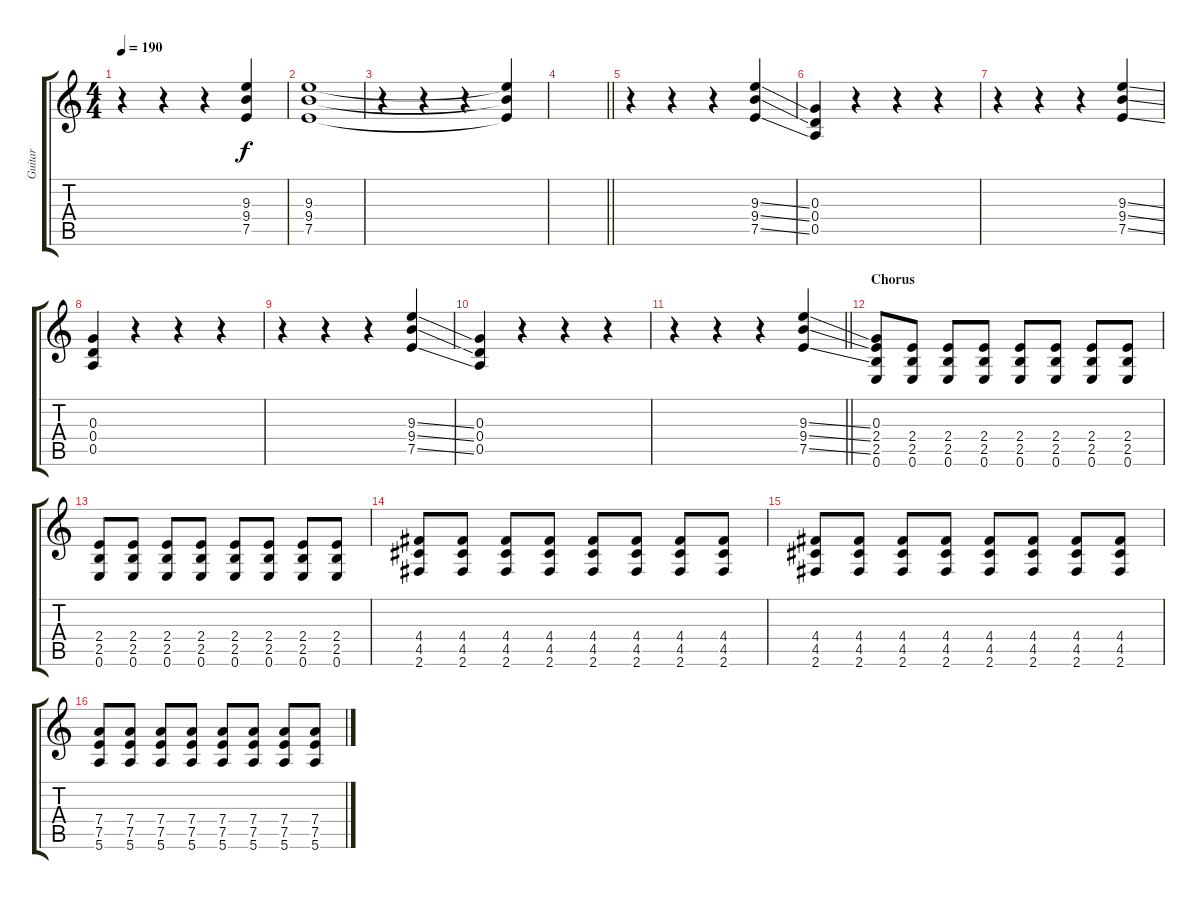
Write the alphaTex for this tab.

\track ("Guitar" "Guitar") {instrument distortionguitar}
\staff {score tabs}
\tuning (E4 B3 G3 D3 A2 E2) {hide}
\ts (4 4)
\tempo 190
\clef g2
\ks c
r.4{dy f} r.4 r.4 (9.3{t} 9.4{t} 7.5{t}).4 |
(9.3 9.4 7.5).1 |
r.4 r.4 r.4 (9.3{t} 9.4{t} 7.5{t}).4 |
\barLineRight lightlight
|
r.4 r.4 r.4 (9.3{ss} 9.4{ss} 7.5{ss}).4 |
(0.3 0.4 0.5).4 r.4 r.4 r.4 |
r.4 r.4 r.4 (9.3{ss} 9.4{ss} 7.5{ss}).4 |
(0.3 0.4 0.5).4 r.4 r.4 r.4 |
r.4 r.4 r.4 (9.3{ss} 9.4{ss} 7.5{ss}).4 |
(0.3 0.4 0.5).4 r.4 r.4 r.4 |
\barLineRight lightlight
r.4 r.4 r.4 (9.3{ss} 9.4{ss} 7.5{ss}).4 |
\section ("" "Chorus")
(0.3 2.4 2.5 0.6).8 (2.4 2.5 0.6).8 (2.4 2.5 0.6).8 (2.4 2.5 0.6).8 (2.4 2.5 0.6).8 (2.4 2.5 0.6).8 (2.4 2.5 0.6).8 (2.4 2.5 0.6).8 |
(2.4 2.5 0.6).8 (2.4 2.5 0.6).8 (2.4 2.5 0.6).8 (2.4 2.5 0.6).8 (2.4 2.5 0.6).8 (2.4 2.5 0.6).8 (2.4 2.5 0.6).8 (2.4 2.5 0.6).8 |
(4.4 4.5 2.6).8 (4.4 4.5 2.6).8 (4.4 4.5 2.6).8 (4.4 4.5 2.6).8 (4.4 4.5 2.6).8 (4.4 4.5 2.6).8 (4.4 4.5 2.6).8 (4.4 4.5 2.6).8 |
(4.4 4.5 2.6).8 (4.4 4.5 2.6).8 (4.4 4.5 2.6).8 (4.4 4.5 2.6).8 (4.4 4.5 2.6).8 (4.4 4.5 2.6).8 (4.4 4.5 2.6).8 (4.4 4.5 2.6).8 |
(7.4 7.5 5.6).8 (7.4 7.5 5.6).8 (7.4 7.5 5.6).8 (7.4 7.5 5.6).8 (7.4 7.5 5.6).8 (7.4 7.5 5.6).8 (7.4 7.5 5.6).8 (7.4 7.5 5.6).8
